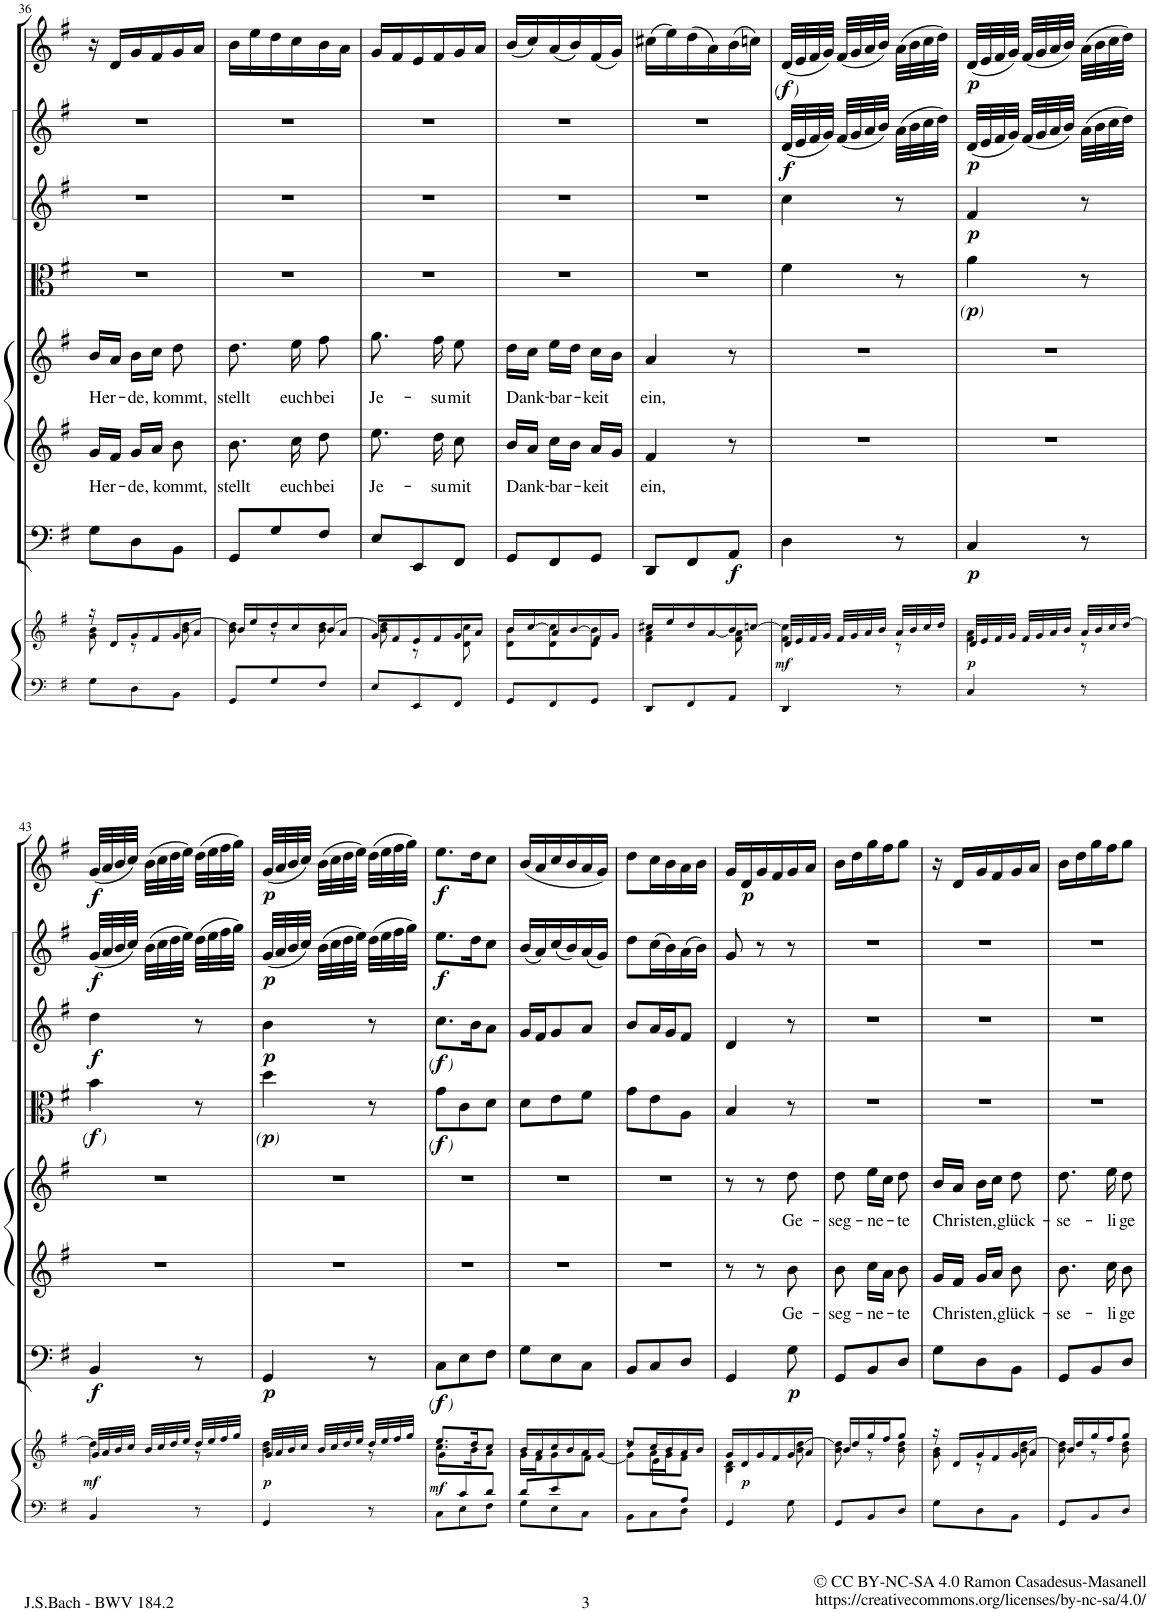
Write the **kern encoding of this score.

**kern	**kern	**dynam	**kern	**dynam	**kern	**text	**kern	**text	**kern	**dynam	**kern	**dynam	**kern	**dynam	**kern	**dynam
*part8	*part8	*part8	*part7	*part7	*part6	*part6	*part5	*part5	*part4	*part4	*part3	*part3	*part2	*part2	*part1	*part1
*staff9	*staff8	*staff8/9	*staff7	*staff7	*staff6	*staff6	*staff5	*staff5	*staff4	*staff4	*staff3	*staff3	*staff2	*staff2	*staff1	*staff1
*I"Piano reduction	*	*	*I"Continuo	*	*I"Alto	*	*I"Soprano	*	*I"Viola	*	*I"Violino II	*	*I"Violino I	*	*I"Flauto traverso I.II.	*
*I'Pno	*	*	*	*	*	*	*	*	*I'Vla	*	*I'Vln	*	*I'Vln	*	*I'Fl	*
!!LO:PB:g=z
*clefF4	*clefG2	*	*clefF4	*	*clefG2	*	*clefG2	*	*clefC3	*	*clefG2	*	*clefG2	*	*clefG2	*
*k[f#]	*k[f#]	*	*k[f#]	*	*k[f#]	*	*k[f#]	*	*k[f#]	*	*k[f#]	*	*k[f#]	*	*k[f#]	*
*M3/8	*M3/8	*	*M3/8	*	*M3/8	*	*M3/8	*	*M3/8	*	*M3/8	*	*M3/8	*	*M3/8	*
=36	=36	=36	=36	=36	=36	=36	=36	=36	=36	=36	=36	=36	=36	=36	=36	=36
*	*^	*	*	*	*	*	*	*	*	*	*	*	*	*	*	*
!	!	!	!	!	!	!	!LO:LY:b	!	!LO:LY:b	!	!	!	!	!	!	!	!
8G\L	16r	8g\ 8b\	.	8G\L	.	16g/LL	Her-	16b/LL	Her-	4.r	.	4.r	.	4.r	.	16r	.
.	16d/LL	.	.	.	.	16f#/JJ	.	16a/JJ	.	.	.	.	.	.	.	16d/LL	.
!	!	!	!	!	!	!	!LO:LY:b	!	!LO:LY:b	!	!	!	!	!	!	!	!
8D\	16g/	8r	.	8D\	.	16g/LL	-de,	16b\LL	-de,	.	.	.	.	.	.	16g/	.
.	16f#/	.	.	.	.	16a/JJ	.	16cc\JJ	.	.	.	.	.	.	.	16f#/	.
!	!	!	!	!	!	!	!LO:LY:b	!	!LO:LY:b	!	!	!	!	!	!	!	!
8BB\J	16g/	8b\ [>8dd\	.	8BB\J	.	8b\	kommt,	8dd\	kommt,	.	.	.	.	.	.	16g/	.
.	16a/JJ	.	.	.	.	.	.	.	.	.	.	.	.	.	.	16a/JJ	.
=37	=37	=37	=37	=37	=37	=37	=37	=37	=37	=37	=37	=37	=37	=37	=37	=37	=37
!	!	!	!	!	!	!	!LO:LY:b	!	!LO:LY:b	!	!	!	!	!	!	!	!
8GG/L	16b/LL	8b\ 8dd\]	.	8GG/L	.	8.b\	stellt	8.dd\	stellt	4.r	.	4.r	.	4.r	.	16b\LL	.
.	16ee/	.	.	.	.	.	.	.	.	.	.	.	.	.	.	16ee\	.
8G/	16dd/	8r	.	8G/	.	.	.	.	.	.	.	.	.	.	.	16dd\	.
!	!	!	!	!	!	!	!LO:LY:b	!	!LO:LY:b	!	!	!	!	!	!	!	!
.	16cc/	.	.	.	.	16cc\	euch	16ee\	euch	.	.	.	.	.	.	16cc\	.
!	!	!	!	!	!	!	!LO:LY:b	!	!LO:LY:b	!	!	!	!	!	!	!	!
8F#/J	16b/	8b\ [>8dd\	.	8F#/J	.	8dd\	bei	8ff#\	bei	.	.	.	.	.	.	16b\	.
.	16a/JJ	.	.	.	.	.	.	.	.	.	.	.	.	.	.	16a\JJ	.
=38	=38	=38	=38	=38	=38	=38	=38	=38	=38	=38	=38	=38	=38	=38	=38	=38	=38
!	!	!	!	!	!	!	!LO:LY:b	!	!LO:LY:b	!	!	!	!	!	!	!	!
8E/L	16g/LL	8b\ 8dd\]	.	8E/L	.	8.ee\	Je-	8.gg\	Je-	4.r	.	4.r	.	4.r	.	16g/LL	.
.	16f#/	.	.	.	.	.	.	.	.	.	.	.	.	.	.	16f#/	.
8EE/	16e/	8r	.	8EE/	.	.	.	.	.	.	.	.	.	.	.	16e/	.
!	!	!	!	!	!	!	!LO:LY:b	!	!LO:LY:b	!	!	!	!	!	!	!	!
.	16f#/	.	.	.	.	16dd\	-su	16ff#\	-su	.	.	.	.	.	.	16f#/	.
!	!	!	!	!	!	!	!LO:LY:b	!	!LO:LY:b	!	!	!	!	!	!	!	!
8FF#/J	16g/	8d\ 8cc\	.	8FF#/J	.	8cc\	mit	8ee\	mit	.	.	.	.	.	.	16g/	.
.	16a/JJ	.	.	.	.	.	.	.	.	.	.	.	.	.	.	16a/JJ	.
=39	=39	=39	=39	=39	=39	=39	=39	=39	=39	=39	=39	=39	=39	=39	=39	=39	=39
!	!	!	!	!	!	!	!LO:LY:b	!	!LO:LY:b	!	!	!	!	!	!	!	!
8GG/L	16b/LL	8d\ 8b\L	.	8GG/L	.	16b/LL	Dank-	16dd\LL	Dank-	4.r	.	4.r	.	4.r	.	(16b/LL	.
.	[16cc/	.	.	.	.	16a/JJ	.	16cc\JJ	.	.	.	.	.	.	.	16cc/)	.
!	!	!	!	!	!	!	!LO:LY:b	!	!LO:LY:b	!	!	!	!	!	!	!	!
8FF#/	16a/	8d\ 8cc\]	.	8FF#/	.	16cc\LL	-bar-	16ee\LL	-bar-	.	.	.	.	.	.	(16a/	.
.	[16b/	.	.	.	.	16b\JJ	.	16dd\JJ	.	.	.	.	.	.	.	16b/)	.
!	!	!	!	!	!	!	!LO:LY:b	!	!LO:LY:b	!	!	!	!	!	!	!	!
8GG/J	16f#/	8d\ 8b\]J	.	8GG/J	.	16a/LL	-keit	16cc\LL	-keit	.	.	.	.	.	.	(16f#/	.
.	16g/JJ	.	.	.	.	16g/JJ	.	16b\JJ	.	.	.	.	.	.	.	16g/JJ)	.
=40	=40	=40	=40	=40	=40	=40	=40	=40	=40	=40	=40	=40	=40	=40	=40	=40	=40
!	!	!	!	!	!	!	!LO:LY:b	!	!LO:LY:b	!	!	!	!	!	!	!	!
8DD/L	16cc#X/LL	4f#\ 4a\	.	8DD/L	.	4f#/	ein,	4a/	ein,	4.r	.	4.r	.	4.r	.	(16cc#X\LL	.
.	16ee/	.	.	.	.	.	.	.	.	.	.	.	.	.	.	16ee\)	.
8FF#/	16dd/	.	.	8FF#/	.	.	.	.	.	.	.	.	.	.	.	(16dd\	.
.	[<16a/	.	.	.	.	.	.	.	.	.	.	.	.	.	.	16a\)	.
!	!	!	!	!	!LO:DY:b	!	!	!	!	!	!	!	!	!	!	!	!
8AA/J	16b/	8f#\ 8a\]	.	8AA/J	f	8r	.	8r	.	.	.	.	.	.	.	(16b\	.
.	[16ccn/JJ	.	.	.	.	.	.	.	.	.	.	.	.	.	.	16ccn\JJ)	.
=41	=41	=41	=41	=41	=41	=41	=41	=41	=41	=41	=41	=41	=41	=41	=41	=41	=41
!	!	!	!LO:DY:b	!	!	!	!	!	!	!	!	!	!	!	!LO:DY:b	!	!LO:DY:b
!	!	!	!	!	!	!	!	!	!	!	!	!	!	!	!	!	!LO:DY:n=1:b
!	!	!	!	!	!	!	!	!	!	!	!	!	!	!	!	!	!LO:DY:n=2:b
4DD/	32d/LLL	4f#\ 4cc\]	mf	4D\	.	4.r	.	4.r	.	4f#\	.	4cc\	.	(32d/LLL	f	(32d/LLL	other-dynamics f other-dynamics
.	32e/	.	.	.	.	.	.	.	.	.	.	.	.	32e/	.	32e/	.
.	32f#/	.	.	.	.	.	.	.	.	.	.	.	.	32f#/	.	32f#/	.
.	32g/JJJ	.	.	.	.	.	.	.	.	.	.	.	.	32g/JJJ)	.	32g/JJJ)	.
.	32f#/LLL	.	.	.	.	.	.	.	.	.	.	.	.	(32f#/LLL	.	(32f#/LLL	.
.	32g/	.	.	.	.	.	.	.	.	.	.	.	.	32g/	.	32g/	.
.	32a/	.	.	.	.	.	.	.	.	.	.	.	.	32a/	.	32a/	.
.	32b/JJJ	.	.	.	.	.	.	.	.	.	.	.	.	32b/JJJ)	.	32b/JJJ)	.
8r	32a/LLL	8r	.	8r	.	.	.	.	.	8r	.	8r	.	(32a\LLL	.	(32a\LLL	.
.	32b/	.	.	.	.	.	.	.	.	.	.	.	.	32b\	.	32b\	.
.	32cc/	.	.	.	.	.	.	.	.	.	.	.	.	32cc\	.	32cc\	.
.	32dd/JJJ	.	.	.	.	.	.	.	.	.	.	.	.	32dd\JJJ)	.	32dd\JJJ)	.
=42	=42	=42	=42	=42	=42	=42	=42	=42	=42	=42	=42	=42	=42	=42	=42	=42	=42
!	!	!	!LO:DY:b	!	!LO:DY:b	!	!	!	!	!	!LO:DY:b	!	!	!	!	!	!
!	!	!	!	!	!	!	!	!	!	!	!LO:DY:n=1:b	!	!	!	!	!	!
!	!	!	!	!	!	!	!	!	!	!	!LO:DY:n=2:b	!	!LO:DY:b	!	!LO:DY:b	!	!LO:DY:b
4C/	32d/LLL	4f#\ 4a\	p	4C/	p	4.r	.	4.r	.	4a\	other-dynamics p other-dynamics	4f#/	p	(32d/LLL	p	(32d/LLL	p
.	32e/	.	.	.	.	.	.	.	.	.	.	.	.	32e/	.	32e/	.
.	32f#/	.	.	.	.	.	.	.	.	.	.	.	.	32f#/	.	32f#/	.
.	32g/JJJ	.	.	.	.	.	.	.	.	.	.	.	.	32g/JJJ)	.	32g/JJJ)	.
.	32f#/LLL	.	.	.	.	.	.	.	.	.	.	.	.	(32f#/LLL	.	(32f#/LLL	.
.	32g/	.	.	.	.	.	.	.	.	.	.	.	.	32g/	.	32g/	.
.	32a/	.	.	.	.	.	.	.	.	.	.	.	.	32a/	.	32a/	.
.	32b/JJJ	.	.	.	.	.	.	.	.	.	.	.	.	32b/JJJ)	.	32b/JJJ)	.
8r	32a/LLL	8r	.	8r	.	.	.	.	.	8r	.	8r	.	(32a\LLL	.	(32a\LLL	.
.	32b/	.	.	.	.	.	.	.	.	.	.	.	.	32b\	.	32b\	.
.	32cc/	.	.	.	.	.	.	.	.	.	.	.	.	32cc\	.	32cc\	.
.	[32dd/JJJ	.	.	.	.	.	.	.	.	.	.	.	.	32dd\JJJ)	.	32dd\JJJ)	.
!!LO:LB:g=z
=43	=43	=43	=43	=43	=43	=43	=43	=43	=43	=43	=43	=43	=43	=43	=43	=43	=43
!	!	!	!LO:DY:b	!	!LO:DY:b	!	!	!	!	!	!LO:DY:b	!	!	!	!	!	!
!	!	!	!	!	!	!	!	!	!	!	!LO:DY:n=1:b	!	!	!	!	!	!
!	!	!	!	!	!	!	!	!	!	!	!LO:DY:n=2:b	!	!LO:DY:b	!	!LO:DY:b	!	!LO:DY:b
4BB/	32g/LLL	4dd\]	mf	4BB/	f	4.r	.	4.r	.	4b\	other-dynamics f other-dynamics	4dd\	f	(32g/LLL	f	(32g/LLL	f
.	32a/	.	.	.	.	.	.	.	.	.	.	.	.	32a/	.	32a/	.
.	32b/	.	.	.	.	.	.	.	.	.	.	.	.	32b/	.	32b/	.
.	32cc/JJJ	.	.	.	.	.	.	.	.	.	.	.	.	32cc/JJJ)	.	32cc/JJJ)	.
.	32b/LLL	.	.	.	.	.	.	.	.	.	.	.	.	(32b\LLL	.	(32b\LLL	.
.	32cc/	.	.	.	.	.	.	.	.	.	.	.	.	32cc\	.	32cc\	.
.	32dd/	.	.	.	.	.	.	.	.	.	.	.	.	32dd\	.	32dd\	.
.	32ee/JJJ	.	.	.	.	.	.	.	.	.	.	.	.	32ee\JJJ)	.	32ee\JJJ)	.
8r	32dd/LLL	8r	.	8r	.	.	.	.	.	8r	.	8r	.	(32dd\LLL	.	(32dd\LLL	.
.	32ee/	.	.	.	.	.	.	.	.	.	.	.	.	32ee\	.	32ee\	.
.	32ff#/	.	.	.	.	.	.	.	.	.	.	.	.	32ff#\	.	32ff#\	.
.	32gg/JJJ	.	.	.	.	.	.	.	.	.	.	.	.	32gg\JJJ)	.	32gg\JJJ)	.
=44	=44	=44	=44	=44	=44	=44	=44	=44	=44	=44	=44	=44	=44	=44	=44	=44	=44
!	!	!	!LO:DY:b	!	!LO:DY:b	!	!	!	!	!	!LO:DY:b	!	!	!	!	!	!
!	!	!	!	!	!	!	!	!	!	!	!LO:DY:n=1:b	!	!	!	!	!	!
!	!	!	!	!	!	!	!	!	!	!	!LO:DY:n=2:b	!	!LO:DY:b	!	!LO:DY:b	!	!LO:DY:b
4GG/	32g/LLL	4b\ 4dd\	p	4GG/	p	4.r	.	4.r	.	4dd\	other-dynamics p other-dynamics	4b\	p	(32g/LLL	p	(32g/LLL	p
.	32a/	.	.	.	.	.	.	.	.	.	.	.	.	32a/	.	32a/	.
.	32b/	.	.	.	.	.	.	.	.	.	.	.	.	32b/	.	32b/	.
.	32cc/JJJ	.	.	.	.	.	.	.	.	.	.	.	.	32cc/JJJ)	.	32cc/JJJ)	.
.	32b/LLL	.	.	.	.	.	.	.	.	.	.	.	.	(32b\LLL	.	(32b\LLL	.
.	32cc/	.	.	.	.	.	.	.	.	.	.	.	.	32cc\	.	32cc\	.
.	32dd/	.	.	.	.	.	.	.	.	.	.	.	.	32dd\	.	32dd\	.
.	32ee/JJJ	.	.	.	.	.	.	.	.	.	.	.	.	32ee\JJJ)	.	32ee\JJJ)	.
8r	32dd/LLL	8r	.	8r	.	.	.	.	.	8r	.	8r	.	(32dd\LLL	.	(32dd\LLL	.
.	32ee/	.	.	.	.	.	.	.	.	.	.	.	.	32ee\	.	32ee\	.
.	32ff#/	.	.	.	.	.	.	.	.	.	.	.	.	32ff#\	.	32ff#\	.
.	32gg/JJJ	.	.	.	.	.	.	.	.	.	.	.	.	32gg\JJJ)	.	32gg\JJJ)	.
=45	=45	=45	=45	=45	=45	=45	=45	=45	=45	=45	=45	=45	=45	=45	=45	=45	=45
*^	*	*^	*	*	*	*	*	*	*	*	*	*	*	*	*	*	*
!	!	!	!	!	!LO:DY:b	!	!LO:DY:b	!	!	!	!	!	!	!	!	!	!	!	!
!	!	!	!	!	!	!	!LO:DY:n=1:b	!	!	!	!	!	!	!	!	!	!	!	!
!	!	!	!	!	!	!	!LO:DY:n=2:b	!	!	!	!	!	!LO:DY:b	!	!	!	!	!	!
!	!	!	!	!	!	!	!	!	!	!	!	!	!LO:DY:n=1:b	!	!	!	!	!	!
!	!	!	!	!	!	!	!	!	!	!	!	!	!LO:DY:n=2:b	!	!LO:DY:b	!	!	!	!
!	!	!	!	!	!	!	!	!	!	!	!	!	!	!	!LO:DY:n=1:b	!	!	!	!
!	!	!	!	!	!	!	!	!	!	!	!	!	!	!	!LO:DY:n=2:b	!	!LO:DY:b	!	!LO:DY:b
8ryy	8C\L	8.ee/L	8.cc\L	8g\L	mf	8C\L	other-dynamics f other-dynamics	4.r	.	4.r	.	8g\L	other-dynamics f other-dynamics	8.cc\L	other-dynamics f other-dynamics	8.ee\L	f	8.ee\L	f
8c/	8E\	.	.	4ryy	.	8E\	.	.	.	.	.	8c\	.	.	.	.	.	.	.
.	.	16dd/K	16b\K	.	.	.	.	.	.	.	.	.	.	16b\K	.	16dd\K	.	16dd\K	.
8d/J	8F#\J	8cc/J	8a\J	.	.	8F#\J	.	.	.	.	.	8d\J	.	8a\J	.	8cc\J	.	8cc\J	.
=46	=46	=46	=46	=46	=46	=46	=46	=46	=46	=46	=46	=46	=46	=46	=46	=46	=46	=46	=46
8d/L	8G\L	16b/LL	16g\LL	4ryy	.	8G\L	.	4.r	.	4.r	.	8d\L	.	16g/LL	.	(16b/LL	.	(16b/LL	.
.	.	16a/	16f#\J	.	.	.	.	.	.	.	.	.	.	16f#/J	.	16a/)	.	16a/	.
8e/	8E\	16cc/	8g\	.	.	8E\	.	.	.	.	.	8e\	.	8g/	.	(16cc/	.	16cc/	.
.	.	16b/	.	.	.	.	.	.	.	.	.	.	.	.	.	16b/)	.	16b/	.
8ryy	8C\J	16a/	8a\J	8f#\J	.	8C\J	.	.	.	.	.	8f#\J	.	8a/J	.	(16a/	.	16a/	.
.	.	[<16g/JJ	.	.	.	.	.	.	.	.	.	.	.	.	.	16g/JJ)	.	16g/JJ)	.
=47	=47	=47	=47	=47	=47	=47	=47	=47	=47	=47	=47	=47	=47	=47	=47	=47	=47	=47	=47
8r	8BB\L	8dd/L	8g\L]	8ryy	.	8BB/L	.	4.r	.	4.r	.	8g\L	.	8b/L	.	8dd\L	.	8dd\L	.
8ryy	8C\	16cc/L	16a\L	8e\L	.	8C/	.	.	.	.	.	8e\	.	16a/L	.	(16cc\L	.	16cc\L	.
.	.	16b/	16g\J	.	.	.	.	.	.	.	.	.	.	16g/J	.	16b\)	.	16b\	.
8A/J	8D\J	16a/	8f#\J	8ryy	.	8D/J	.	.	.	.	.	8A\J	.	8f#/J	.	(16a\	.	16a\	.
.	.	16b/JJ	.	.	.	.	.	.	.	.	.	.	.	.	.	16b\JJ)	.	16b\JJ	.
*v	*v	*	*	*	*	*	*	*	*	*	*	*	*	*	*	*	*	*	*
*	*	*v	*v	*	*	*	*	*	*	*	*	*	*	*	*	*	*	*
=48	=48	=48	=48	=48	=48	=48	=48	=48	=48	=48	=48	=48	=48	=48	=48	=48	=48
4GG/	16g/LL	4B\ 4d\	.	4GG/	.	8r	.	8r	.	4B/	.	4d/	.	8g/	.	16g/LL	.
!	!	!	!LO:DY:b	!	!	!	!	!	!	!	!	!	!	!	!	!	!LO:DY:b
.	16d/	.	p	.	.	.	.	.	.	.	.	.	.	.	.	16d/	p
.	16g/	.	.	.	.	8r	.	8r	.	.	.	.	.	8r	.	16g/	.
.	16f#/	.	.	.	.	.	.	.	.	.	.	.	.	.	.	16f#/	.
!	!	!	!	!	!LO:DY:b	!	!LO:LY:b	!	!LO:LY:b	!	!	!	!	!	!	!	!
8G\	16g/	8b\ [>8dd\	.	8G\	p	8b\	Ge-	8dd\	Ge-	8r	.	8r	.	8r	.	16g/	.
.	16a/JJ	.	.	.	.	.	.	.	.	.	.	.	.	.	.	16a/JJ	.
=49	=49	=49	=49	=49	=49	=49	=49	=49	=49	=49	=49	=49	=49	=49	=49	=49	=49
!	!	!	!	!	!	!	!LO:LY:b	!	!LO:LY:b	!	!	!	!	!	!	!	!
8GG/L	16b/LL	8b\ 8dd\]	.	8GG/L	.	8b\	-seg-	8dd\	-seg-	4.r	.	4.r	.	4.r	.	16b\LL	.
.	16dd/	.	.	.	.	.	.	.	.	.	.	.	.	.	.	16dd\	.
!	!	!	!	!	!	!	!LO:LY:b	!	!LO:LY:b	!	!	!	!	!	!	!	!
8BB/	16gg/	8r	.	8BB/	.	16cc\LL	-ne-	16ee\LL	-ne-	.	.	.	.	.	.	16gg\	.
.	16ff#/J	.	.	.	.	16a\JJ	.	16cc\JJ	.	.	.	.	.	.	.	16ff#\J	.
!	!	!	!	!	!	!	!LO:LY:b	!	!LO:LY:b	!	!	!	!	!	!	!	!
8D/J	8gg/J	8b\ 8dd\	.	8D/J	.	8b\	-te	8dd\	-te	.	.	.	.	.	.	8gg\J	.
=50	=50	=50	=50	=50	=50	=50	=50	=50	=50	=50	=50	=50	=50	=50	=50	=50	=50
!	!	!	!	!	!	!	!LO:LY:b	!	!LO:LY:b	!	!	!	!	!	!	!	!
8G\L	16r	8g\ 8b\	.	8G\L	.	16g/LL	Chris-	16b/LL	Chris-	4.r	.	4.r	.	4.r	.	16r	.
.	16d/LL	.	.	.	.	16f#/JJ	.	16a/JJ	.	.	.	.	.	.	.	16d/LL	.
!	!	!	!	!	!	!	!LO:LY:b	!	!LO:LY:b	!	!	!	!	!	!	!	!
8D\	16g/	8r	.	8D\	.	16g/LL	-ten,	16b\LL	-ten,	.	.	.	.	.	.	16g/	.
.	16f#/	.	.	.	.	16a/JJ	.	16cc\JJ	.	.	.	.	.	.	.	16f#/	.
!	!	!	!	!	!	!	!LO:LY:b	!	!LO:LY:b	!	!	!	!	!	!	!	!
8BB\J	16g/	8b\ [>8dd\	.	8BB\J	.	8b\	glück-	8dd\	glück-	.	.	.	.	.	.	16g/	.
.	16a/JJ	.	.	.	.	.	.	.	.	.	.	.	.	.	.	16a/JJ	.
=51	=51	=51	=51	=51	=51	=51	=51	=51	=51	=51	=51	=51	=51	=51	=51	=51	=51
!	!	!	!	!	!	!	!LO:LY:b	!	!LO:LY:b	!	!	!	!	!	!	!	!
8GG/L	16b/LL	8b\ 8dd\]	.	8GG/L	.	8.b\	-se-	8.dd\	-se-	4.r	.	4.r	.	4.r	.	16b\LL	.
.	16dd/	.	.	.	.	.	.	.	.	.	.	.	.	.	.	16dd\	.
8BB/	16gg/	8r	.	8BB/	.	.	.	.	.	.	.	.	.	.	.	16gg\	.
!	!	!	!	!	!	!	!LO:LY:b	!	!LO:LY:b	!	!	!	!	!	!	!	!
.	16ff#/J	.	.	.	.	16cc\	-li-	16ee\	-li-	.	.	.	.	.	.	16ff#\J	.
!	!	!	!	!	!	!	!LO:LY:b	!	!LO:LY:b	!	!	!	!	!	!	!	!
8D/J	8gg/J	8b\ 8dd\	.	8D/J	.	8b\	-ge	8dd\	-ge	.	.	.	.	.	.	8gg\J	.
*	*v	*v	*	*	*	*	*	*	*	*	*	*	*	*	*	*	*
=	=	=	=	=	=	=	=	=	=	=	=	=	=	=	=	=
*-	*-	*-	*-	*-	*-	*-	*-	*-	*-	*-	*-	*-	*-	*-	*-	*-
